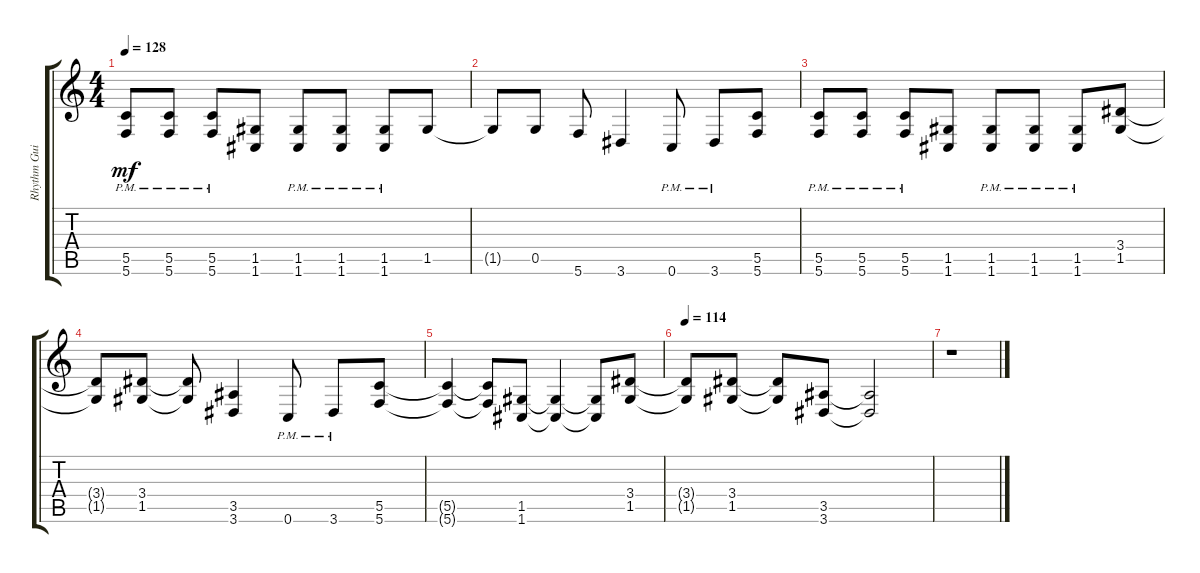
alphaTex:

\track ("Rhythm Guitar" "Rhythm Gui") {instrument distortionguitar}
\staff {score tabs}
\tuning (D4 A3 F3 C3 G2 C2) {hide}
\ts (4 4)
\tempo 128
\clef g2
\ks c
(5.5{pm} 5.6{pm}).8{dy mf} (5.5{pm} 5.6{pm}).8 (5.5{pm} 5.6{pm}).8 (1.5 1.6).8 (1.5{pm} 1.6{pm}).8 (1.5{pm} 1.6{pm}).8 (1.5{pm} 1.6{pm}).8 1.5.8 |
1.5{t}.8 0.5.8 5.6.8 3.6.4 0.6{pm}.8 3.6{pm}.8 (5.5 5.6).8 |
(5.5{pm} 5.6{pm}).8 (5.5{pm} 5.6{pm}).8 (5.5{pm} 5.6{pm}).8 (1.5 1.6).8 (1.5{pm} 1.6{pm}).8 (1.5{pm} 1.6{pm}).8 (1.5{pm} 1.6{pm}).8 (3.4 1.5).8 |
(3.4{t} 1.5{t}).8 (3.4 1.5).8 (3.4{t} 1.5{t}).8 (3.5 3.6).4 0.6{pm}.8 3.6{pm}.8 (5.5 5.6).8 |
(5.5{t} 5.6{t}).4 (5.5{t} 5.6{t}).8 (1.5 1.6).8 (1.5{t} 1.6{t}).4 (1.5{t} 1.6{t}).8 (3.4 1.5).8 |
\tempo 114
(3.4{t} 1.5{t}).8 (3.4 1.5).8 (3.4{t} 1.5{t}).8 (3.5 3.6).8 (3.5{t} 3.6{t}).2 |
r.1
